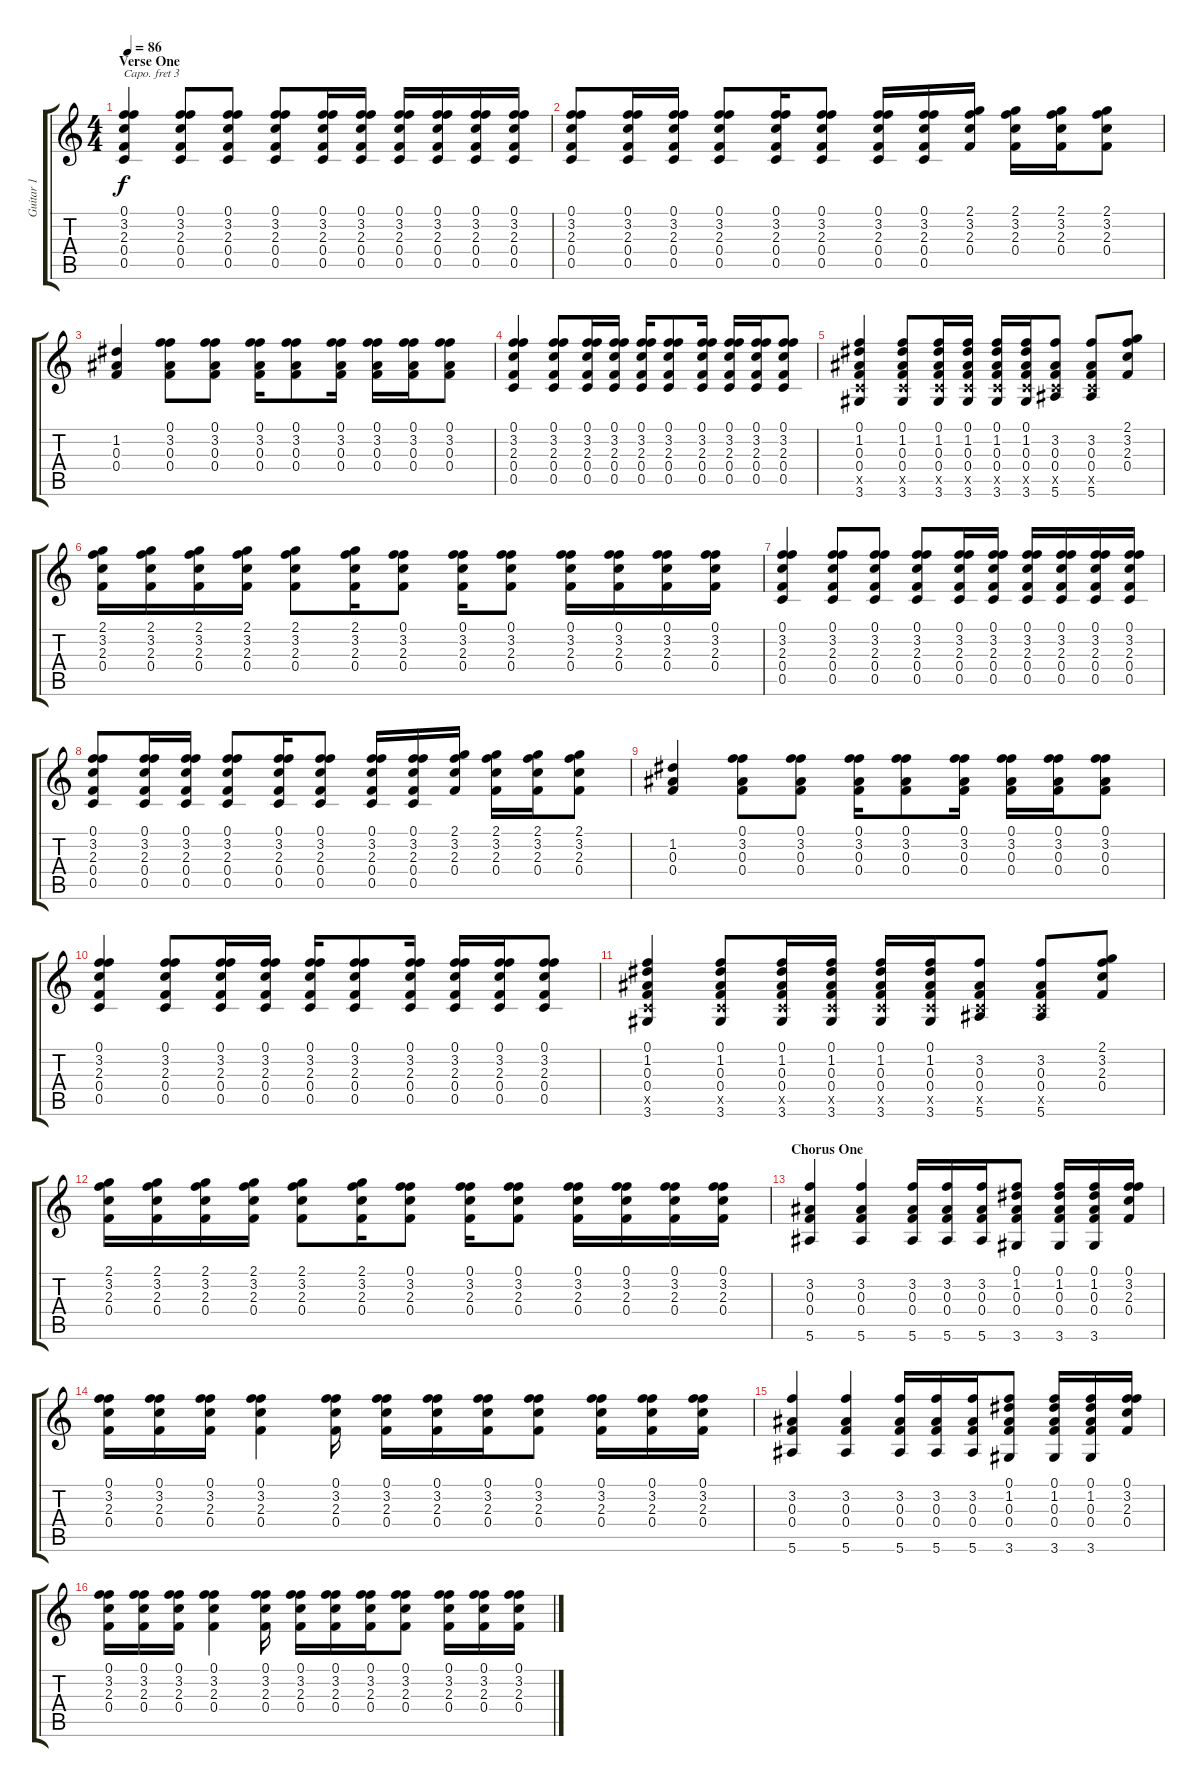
\track ("Guitar 1" "Guitar 1") {instrument acousticguitarnylon}
\staff {score tabs}
\capo 3
\tuning (D4 B3 G3 D3 A2 D2) {hide}
\ts (4 4)
\section ("" "Verse One")
\tempo 86
\clef g2
\ks c
(0.1 3.2 2.3 0.4 0.5).4{dy f} (0.1 3.2 2.3 0.4 0.5).8 (0.1 3.2 2.3 0.4 0.5).8 (0.1 3.2 2.3 0.4 0.5).8 (0.1 3.2 2.3 0.4 0.5).16 (0.1 3.2 2.3 0.4 0.5).16 (0.1 3.2 2.3 0.4 0.5).16 (0.1 3.2 2.3 0.4 0.5).16 (0.1 3.2 2.3 0.4 0.5).16 (0.1 3.2 2.3 0.4 0.5).16 |
(0.1 3.2 2.3 0.4 0.5).8 (0.1 3.2 2.3 0.4 0.5).16 (0.1 3.2 2.3 0.4 0.5).16 (0.1 3.2 2.3 0.4 0.5).8 (0.1 3.2 2.3 0.4 0.5).16 (0.1 3.2 2.3 0.4 0.5).8 (0.1 3.2 2.3 0.4 0.5).16 (0.1 3.2 2.3 0.4 0.5).16 (2.1 3.2 2.3 0.4).16 (2.1 3.2 2.3 0.4).16 (2.1 3.2 2.3 0.4).16 (2.1 3.2 2.3 0.4).8 |
(1.2 0.3 0.4).4 (0.1 3.2 0.3 0.4).8 (0.1 3.2 0.3 0.4).8 (0.1 3.2 0.3 0.4).16 (0.1 3.2 0.3 0.4).8 (0.1 3.2 0.3 0.4).16 (0.1 3.2 0.3 0.4).16 (0.1 3.2 0.3 0.4).16 (0.1 3.2 0.3 0.4).8 |
(0.1 3.2 2.3 0.4 0.5).4 (0.1 3.2 2.3 0.4 0.5).8 (0.1 3.2 2.3 0.4 0.5).16 (0.1 3.2 2.3 0.4 0.5).16 (0.1 3.2 2.3 0.4 0.5).16 (0.1 3.2 2.3 0.4 0.5).8 (0.1 3.2 2.3 0.4 0.5).16 (0.1 3.2 2.3 0.4 0.5).16 (0.1 3.2 2.3 0.4 0.5).16 (0.1 3.2 2.3 0.4 0.5).8 |
(0.1 1.2 0.3 0.4 0.5{x} 3.6).4 (0.1 1.2 0.3 0.4 0.5{x} 3.6).8 (0.1 1.2 0.3 0.4 0.5{x} 3.6).16 (0.1 1.2 0.3 0.4 0.5{x} 3.6).16 (0.1 1.2 0.3 0.4 0.5{x} 3.6).16 (0.1 1.2 0.3 0.4 0.5{x} 3.6).16 (3.2 0.3 0.4 0.5{x} 5.6).8 (3.2 0.3 0.4 0.5{x} 5.6).8 (2.1 3.2 2.3 0.4).8 |
(2.1 3.2 2.3 0.4).16 (2.1 3.2 2.3 0.4).16 (2.1 3.2 2.3 0.4).16 (2.1 3.2 2.3 0.4).16 (2.1 3.2 2.3 0.4).8 (2.1 3.2 2.3 0.4).16 (0.1 3.2 2.3 0.4).8 (0.1 3.2 2.3 0.4).16 (0.1 3.2 2.3 0.4).8 (0.1 3.2 2.3 0.4).16 (0.1 3.2 2.3 0.4).16 (0.1 3.2 2.3 0.4).16 (0.1 3.2 2.3 0.4).16 |
(0.1 3.2 2.3 0.4 0.5).4 (0.1 3.2 2.3 0.4 0.5).8 (0.1 3.2 2.3 0.4 0.5).8 (0.1 3.2 2.3 0.4 0.5).8 (0.1 3.2 2.3 0.4 0.5).16 (0.1 3.2 2.3 0.4 0.5).16 (0.1 3.2 2.3 0.4 0.5).16 (0.1 3.2 2.3 0.4 0.5).16 (0.1 3.2 2.3 0.4 0.5).16 (0.1 3.2 2.3 0.4 0.5).16 |
(0.1 3.2 2.3 0.4 0.5).8 (0.1 3.2 2.3 0.4 0.5).16 (0.1 3.2 2.3 0.4 0.5).16 (0.1 3.2 2.3 0.4 0.5).8 (0.1 3.2 2.3 0.4 0.5).16 (0.1 3.2 2.3 0.4 0.5).8 (0.1 3.2 2.3 0.4 0.5).16 (0.1 3.2 2.3 0.4 0.5).16 (2.1 3.2 2.3 0.4).16 (2.1 3.2 2.3 0.4).16 (2.1 3.2 2.3 0.4).16 (2.1 3.2 2.3 0.4).8 |
(1.2 0.3 0.4).4 (0.1 3.2 0.3 0.4).8 (0.1 3.2 0.3 0.4).8 (0.1 3.2 0.3 0.4).16 (0.1 3.2 0.3 0.4).8 (0.1 3.2 0.3 0.4).16 (0.1 3.2 0.3 0.4).16 (0.1 3.2 0.3 0.4).16 (0.1 3.2 0.3 0.4).8 |
(0.1 3.2 2.3 0.4 0.5).4 (0.1 3.2 2.3 0.4 0.5).8 (0.1 3.2 2.3 0.4 0.5).16 (0.1 3.2 2.3 0.4 0.5).16 (0.1 3.2 2.3 0.4 0.5).16 (0.1 3.2 2.3 0.4 0.5).8 (0.1 3.2 2.3 0.4 0.5).16 (0.1 3.2 2.3 0.4 0.5).16 (0.1 3.2 2.3 0.4 0.5).16 (0.1 3.2 2.3 0.4 0.5).8 |
(0.1 1.2 0.3 0.4 0.5{x} 3.6).4 (0.1 1.2 0.3 0.4 0.5{x} 3.6).8 (0.1 1.2 0.3 0.4 0.5{x} 3.6).16 (0.1 1.2 0.3 0.4 0.5{x} 3.6).16 (0.1 1.2 0.3 0.4 0.5{x} 3.6).16 (0.1 1.2 0.3 0.4 0.5{x} 3.6).16 (3.2 0.3 0.4 0.5{x} 5.6).8 (3.2 0.3 0.4 0.5{x} 5.6).8 (2.1 3.2 2.3 0.4).8 |
(2.1 3.2 2.3 0.4).16 (2.1 3.2 2.3 0.4).16 (2.1 3.2 2.3 0.4).16 (2.1 3.2 2.3 0.4).16 (2.1 3.2 2.3 0.4).8 (2.1 3.2 2.3 0.4).16 (0.1 3.2 2.3 0.4).8 (0.1 3.2 2.3 0.4).16 (0.1 3.2 2.3 0.4).8 (0.1 3.2 2.3 0.4).16 (0.1 3.2 2.3 0.4).16 (0.1 3.2 2.3 0.4).16 (0.1 3.2 2.3 0.4).16 |
\section ("" "Chorus One")
(3.2 0.3 0.4 5.6).4 (3.2 0.3 0.4 5.6).4 (3.2 0.3 0.4 5.6).16 (3.2 0.3 0.4 5.6).16 (3.2 0.3 0.4 5.6).16 (0.1 1.2 0.3 0.4 3.6).8 (0.1 1.2 0.3 0.4 3.6).16 (0.1 1.2 0.3 0.4 3.6).16 (0.1 3.2 2.3 0.4).16 |
(0.1 3.2 2.3 0.4).16 (0.1 3.2 2.3 0.4).16 (0.1 3.2 2.3 0.4).16 (0.1 3.2 2.3 0.4).4 (0.1 3.2 2.3 0.4).16 (0.1 3.2 2.3 0.4).16 (0.1 3.2 2.3 0.4).16 (0.1 3.2 2.3 0.4).16 (0.1 3.2 2.3 0.4).8 (0.1 3.2 2.3 0.4).16 (0.1 3.2 2.3 0.4).16 (0.1 3.2 2.3 0.4).16 |
(3.2 0.3 0.4 5.6).4 (3.2 0.3 0.4 5.6).4 (3.2 0.3 0.4 5.6).16 (3.2 0.3 0.4 5.6).16 (3.2 0.3 0.4 5.6).16 (0.1 1.2 0.3 0.4 3.6).8 (0.1 1.2 0.3 0.4 3.6).16 (0.1 1.2 0.3 0.4 3.6).16 (0.1 3.2 2.3 0.4).16 |
(0.1 3.2 2.3 0.4).16 (0.1 3.2 2.3 0.4).16 (0.1 3.2 2.3 0.4).16 (0.1 3.2 2.3 0.4).4 (0.1 3.2 2.3 0.4).16 (0.1 3.2 2.3 0.4).16 (0.1 3.2 2.3 0.4).16 (0.1 3.2 2.3 0.4).16 (0.1 3.2 2.3 0.4).8 (0.1 3.2 2.3 0.4).16 (0.1 3.2 2.3 0.4).16 (0.1 3.2 2.3 0.4).16
